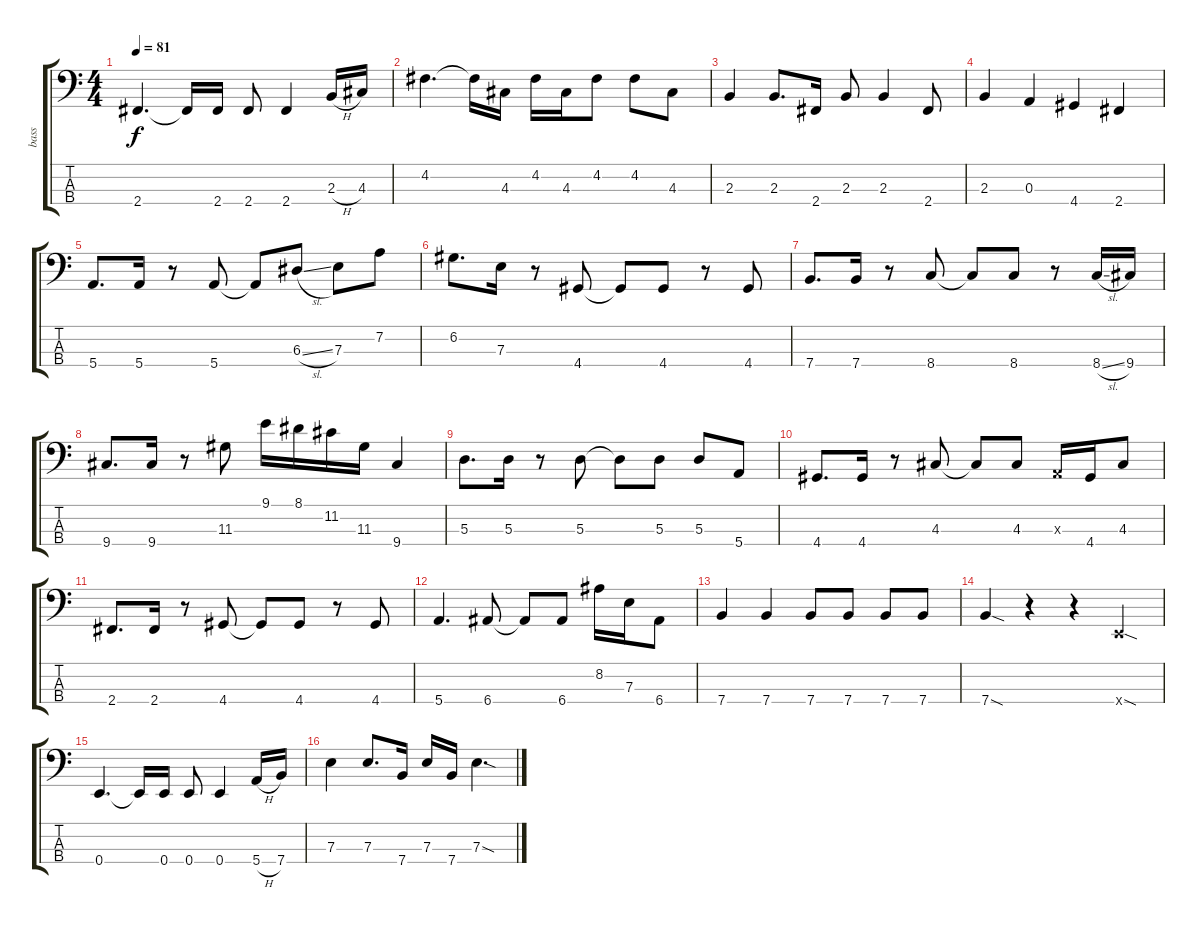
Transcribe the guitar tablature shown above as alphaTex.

\track ("bass" "bass") {instrument electricbassfinger}
\staff {score tabs}
\tuning (G2 D2 A1 E1) {hide}
\ts (4 4)
\tempo 81
\clef f4
\ks c
2.4.4{d dy f} 2.4{t}.16 2.4.16 2.4.8 2.4.4 2.3{h}.16 4.3.16 |
4.2.4{d} 4.2{t}.16 4.3.16 4.2.16 4.3.16 4.2.8 4.2.8 4.3.8 |
2.3.4 2.3.8{d} 2.4.16 2.3.8 2.3.4 2.4.8 |
2.3.4 0.3.4 4.4.4 2.4.4 |
5.4.8{d} 5.4.16 r.8 5.4.8 5.4{t}.8 6.3{sl}.8 7.3.8 7.2.8 |
6.2.8{d} 7.3.16 r.8 4.4.8 4.4{t}.8 4.4.8 r.8 4.4.8 |
7.4.8{d} 7.4.16 r.8 8.4.8 8.4{t}.8 8.4.8 r.8 8.4{sl}.16 9.4.16 |
9.4.8{d} 9.4.16 r.8 11.3.8 9.1.16 8.1.16 11.2.16 11.3.16 9.4.4 |
5.3.8{d} 5.3.16 r.8 5.3.8 5.3{t}.8 5.3.8 5.3.8 5.4.8 |
4.4.8{d} 4.4.16 r.8 4.3.8 4.3{t}.8 4.3.8 0.3{x}.16 4.4.16 4.3.8 |
2.4.8{d} 2.4.16 r.8 4.4.8 4.4{t}.8 4.4.8 r.8 4.4.8 |
5.4.4{d} 6.4.8 6.4{t}.8 6.4.8 8.2.16 7.3.16 6.4.8 |
7.4.4 7.4.4 7.4.8 7.4.8 7.4.8 7.4.8 |
7.4{sod}.4 r.4 r.4 0.4{sod x}.4 |
0.4.4{d} 0.4{t}.16 0.4.16 0.4.8 0.4.4 5.4{h}.16 7.4.16 |
7.3.4 7.3.8{d} 7.4.16 7.3.16 7.4.16 7.3{sod}.4{d}
